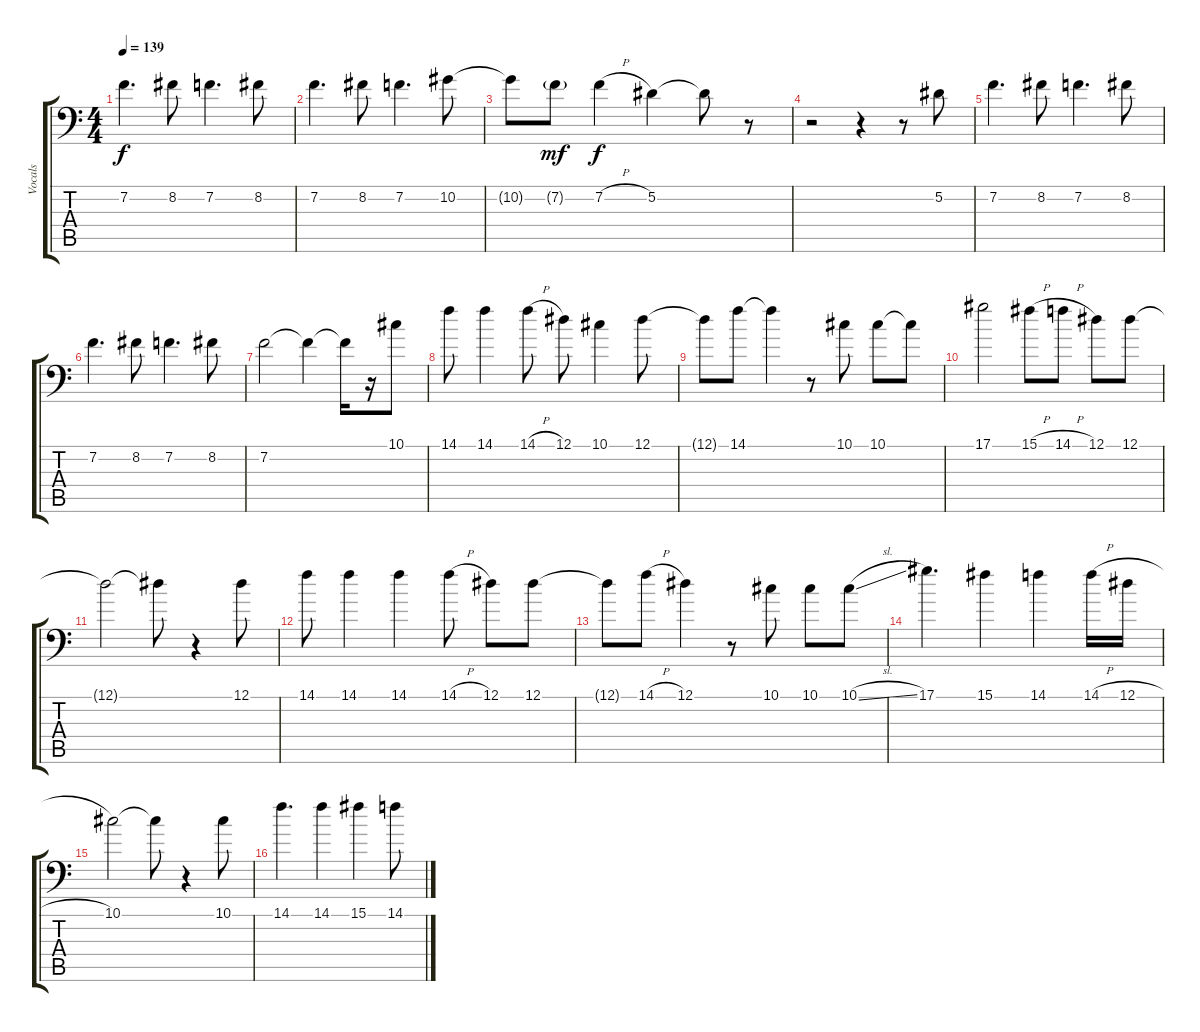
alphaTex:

\track ("Vocals" "Vocals") {instrument lead3calliope}
\staff {score tabs}
\tuning (Eb4 Bb3 Gb3 Db3 Ab2 Bb1) {hide}
\ts (4 4)
\tempo 139
\clef f4
\ks c
7.2.4{d dy f} 8.2.8 7.2.4{d} 8.2.8 |
7.2.4{d} 8.2.8 7.2.4{d} 10.2.8 |
10.2{t}.8 7.2{g}.8{dy mf} 7.2{h}.4{dy f} 5.2.4 5.2{t}.8 r.8 |
r.2 r.4 r.8 5.2.8 |
7.2.4{d} 8.2.8 7.2.4{d} 8.2.8 |
7.2.4{d} 8.2.8 7.2.4{d} 8.2.8 |
7.2.2 7.2{t}.4 7.2{t}.16 r.16 10.1.8 |
14.1.8 14.1.4 14.1{h}.8 12.1.8 10.1.4 12.1.8 |
12.1{t}.8 14.1.8 14.1{t}.4 r.8 10.1.8 10.1.8 10.1{t}.8 |
17.1.2 15.1{h}.8 14.1{h}.8 12.1.8 12.1.8 |
12.1{t}.2 12.1{t}.8 r.4 12.1.8 |
14.1.8 14.1.4 14.1.4 14.1{h}.8 12.1.8 12.1.8 |
12.1{t}.8 14.1{h}.8 12.1.4 r.8 10.1.8 10.1.8 10.1{sl}.8 |
17.1.4{d} 15.1.4 14.1.4 14.1{h}.16 12.1{h}.16 |
10.1.2 10.1{t}.8 r.4 10.1.8 |
14.1.4{d} 14.1.4 15.1.4 14.1{sl}.8
